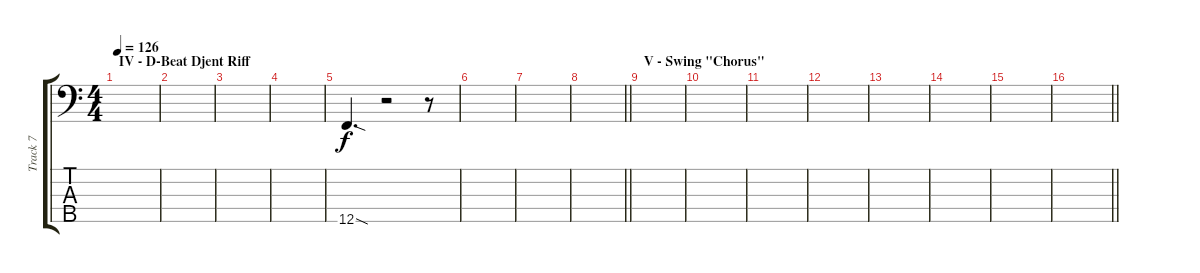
\track ("Track 7" "Track 7") {instrument slapbass2}
\staff {score tabs}
\tuning (Eb2 Bb1 F1 C1 F0) {hide}
\ts (4 4)
\section ("" "IV - D-Beat Djent Riff")
\tempo 126
\clef f4
\ks c
|
|
|
|
12.5{sod}.4{d} r.2 r.8 |
|
|
\barLineRight lightlight
|
\section ("" "V - Swing \"Chorus\"")
|
|
|
|
|
|
|
\barLineRight lightlight
